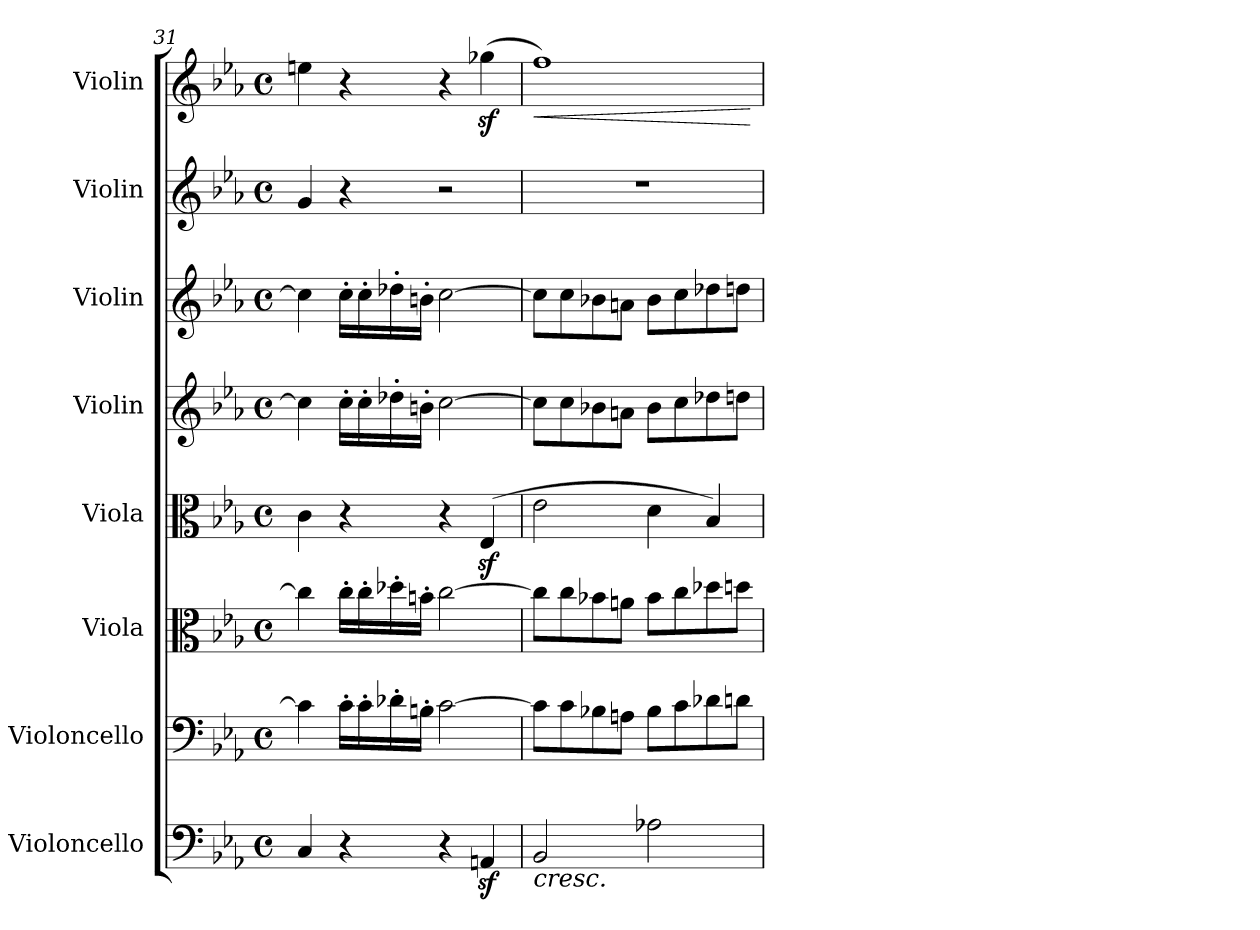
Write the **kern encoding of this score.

**kern	**kern	**kern	**kern	**kern	**kern	**kern	**kern	**dynam
*part8	*part7	*part6	*part5	*part4	*part3	*part2	*part1	*part1
*staff8	*staff7	*staff6	*staff5	*staff4	*staff3	*staff2	*staff1	*staff1
*I"Violoncello	*I"Violoncello	*I"Viola	*I"Viola	*I"Violin	*I"Violin	*I"Violin	*I"Violin	*
*I'Vc.	*I'Vc.	*I'Vla.	*I'Vla.	*I'Vln.	*I'Vln.	*I'Vln.	*I'Vln.	*
*clefF4	*clefF4	*clefC3	*clefC3	*clefG2	*clefG2	*clefG2	*clefG2	*
*k[b-e-a-]	*k[b-e-a-]	*k[b-e-a-]	*k[b-e-a-]	*k[b-e-a-]	*k[b-e-a-]	*k[b-e-a-]	*k[b-e-a-]	*
*M4/4	*M4/4	*M4/4	*M4/4	*M4/4	*M4/4	*M4/4	*M4/4	*
*met(c)	*met(c)	*met(c)	*met(c)	*met(c)	*met(c)	*met(c)	*met(c)	*
=31	=31	=31	=31	=31	=31	=31	=31	=31
4C/	4c\]	4cc\]	4c\	4cc\]	4cc\]	4g/	4een\	.
4r	16c'\LL	16cc'\LL	4r	16cc'\LL	16cc'\LL	4r	4r	.
.	16c'\	16cc'\	.	16cc'\	16cc'\	.	.	.
.	16d-X'\	16dd-X'\	.	16dd-X'\	16dd-X'\	.	.	.
.	16Bn'\JJ	16bn'\JJ	.	16bn'\JJ	16bn'\JJ	.	.	.
4r	[2c\	[2cc\	4r	[2cc\	[2cc\	2r	4r	.
4AAnz</	.	.	(<4E-z</	.	.	.	(>4gg-Xz<\	.
=32	=32	=32	=32	=32	=32	=32	=32	=32
!LO:TX:b:i:t=cresc.	!	!	!	!	!	!	!	!
!	!	!	!	!	!	!	!	!LO:HP:b
2BB-/	8c\L]	8cc\L]	2e-\	8cc\L]	8cc\L]	1r	1ff)	<
.	8c\	8cc\	.	8cc\	8cc\	.	.	.
.	8B-X\	8b-X\	.	8b-X\	8b-X\	.	.	.
.	8An\J	8an\J	.	8an\J	8an\J	.	.	.
2A-X\	8B-\L	8b-\L	4d\	8b-\L	8b-\L	.	.	.
.	8c\	8cc\	.	8cc\	8cc\	.	.	.
.	8d-X\	8dd-X\	4B-/)	8dd-X\	8dd-X\	.	.	.
.	8dn\J	8ddn\J	.	8ddn\J	8ddn\J	.	.	.
.	.	.	.	.	.	.	.	[
=	=	=	=	=	=	=	=	=
*-	*-	*-	*-	*-	*-	*-	*-	*-
